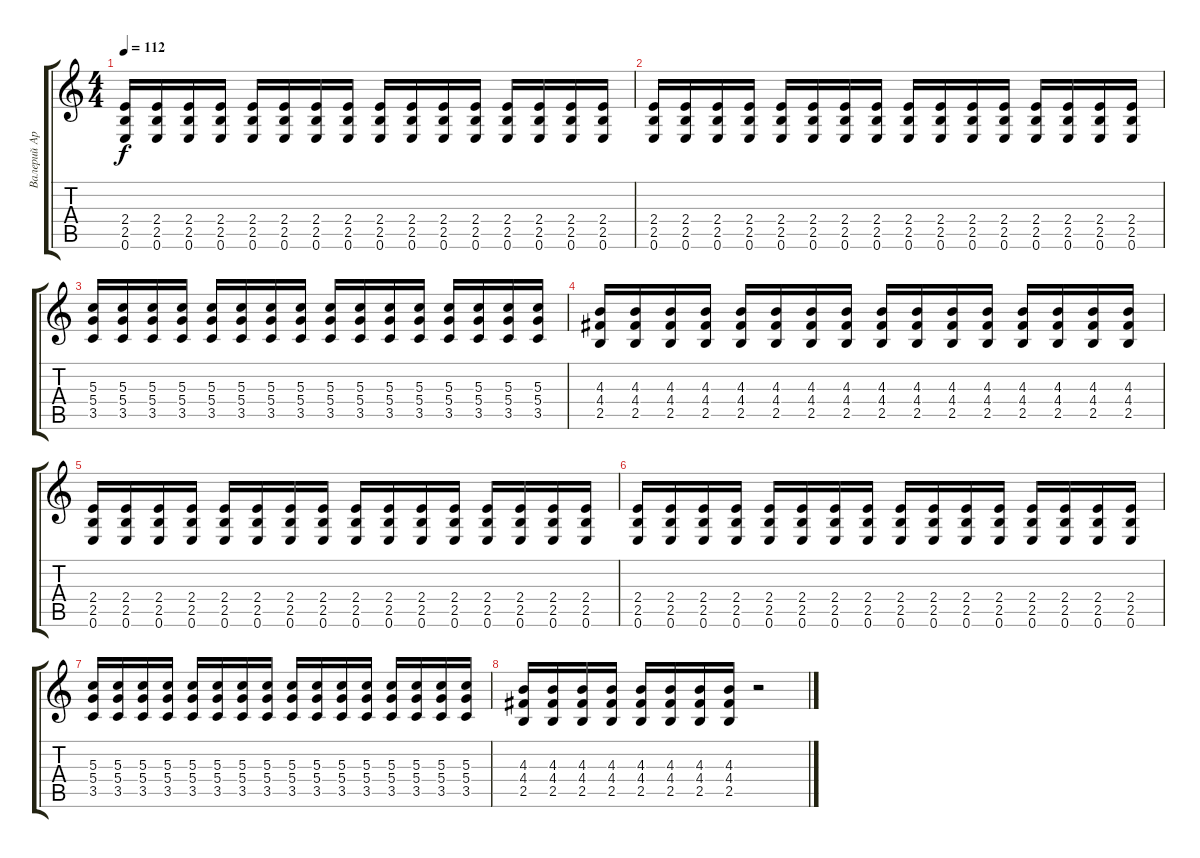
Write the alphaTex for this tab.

\track ("Валерий Аркадин" "Валерий Ар") {instrument distortionguitar}
\staff {score tabs}
\tuning (E4 B3 G3 D3 A2 E2) {hide}
\ts (4 4)
\tempo 112
\clef g2
\ks c
(2.4 2.5 0.6).16{dy f} (2.4 2.5 0.6).16 (2.4 2.5 0.6).16 (2.4 2.5 0.6).16 (2.4 2.5 0.6).16 (2.4 2.5 0.6).16 (2.4 2.5 0.6).16 (2.4 2.5 0.6).16 (2.4 2.5 0.6).16 (2.4 2.5 0.6).16 (2.4 2.5 0.6).16 (2.4 2.5 0.6).16 (2.4 2.5 0.6).16 (2.4 2.5 0.6).16 (2.4 2.5 0.6).16 (2.4 2.5 0.6).16 |
(2.4 2.5 0.6).16 (2.4 2.5 0.6).16 (2.4 2.5 0.6).16 (2.4 2.5 0.6).16 (2.4 2.5 0.6).16 (2.4 2.5 0.6).16 (2.4 2.5 0.6).16 (2.4 2.5 0.6).16 (2.4 2.5 0.6).16 (2.4 2.5 0.6).16 (2.4 2.5 0.6).16 (2.4 2.5 0.6).16 (2.4 2.5 0.6).16 (2.4 2.5 0.6).16 (2.4 2.5 0.6).16 (2.4 2.5 0.6).16 |
(5.3 5.4 3.5).16 (5.3 5.4 3.5).16 (5.3 5.4 3.5).16 (5.3 5.4 3.5).16 (5.3 5.4 3.5).16 (5.3 5.4 3.5).16 (5.3 5.4 3.5).16 (5.3 5.4 3.5).16 (5.3 5.4 3.5).16 (5.3 5.4 3.5).16 (5.3 5.4 3.5).16 (5.3 5.4 3.5).16 (5.3 5.4 3.5).16 (5.3 5.4 3.5).16 (5.3 5.4 3.5).16 (5.3 5.4 3.5).16 |
(4.3 4.4 2.5).16 (4.3 4.4 2.5).16 (4.3 4.4 2.5).16 (4.3 4.4 2.5).16 (4.3 4.4 2.5).16 (4.3 4.4 2.5).16 (4.3 4.4 2.5).16 (4.3 4.4 2.5).16 (4.3 4.4 2.5).16 (4.3 4.4 2.5).16 (4.3 4.4 2.5).16 (4.3 4.4 2.5).16 (4.3 4.4 2.5).16 (4.3 4.4 2.5).16 (4.3 4.4 2.5).16 (4.3 4.4 2.5).16 |
(2.4 2.5 0.6).16 (2.4 2.5 0.6).16 (2.4 2.5 0.6).16 (2.4 2.5 0.6).16 (2.4 2.5 0.6).16 (2.4 2.5 0.6).16 (2.4 2.5 0.6).16 (2.4 2.5 0.6).16 (2.4 2.5 0.6).16 (2.4 2.5 0.6).16 (2.4 2.5 0.6).16 (2.4 2.5 0.6).16 (2.4 2.5 0.6).16 (2.4 2.5 0.6).16 (2.4 2.5 0.6).16 (2.4 2.5 0.6).16 |
(2.4 2.5 0.6).16 (2.4 2.5 0.6).16 (2.4 2.5 0.6).16 (2.4 2.5 0.6).16 (2.4 2.5 0.6).16 (2.4 2.5 0.6).16 (2.4 2.5 0.6).16 (2.4 2.5 0.6).16 (2.4 2.5 0.6).16 (2.4 2.5 0.6).16 (2.4 2.5 0.6).16 (2.4 2.5 0.6).16 (2.4 2.5 0.6).16 (2.4 2.5 0.6).16 (2.4 2.5 0.6).16 (2.4 2.5 0.6).16 |
(5.3 5.4 3.5).16 (5.3 5.4 3.5).16 (5.3 5.4 3.5).16 (5.3 5.4 3.5).16 (5.3 5.4 3.5).16 (5.3 5.4 3.5).16 (5.3 5.4 3.5).16 (5.3 5.4 3.5).16 (5.3 5.4 3.5).16 (5.3 5.4 3.5).16 (5.3 5.4 3.5).16 (5.3 5.4 3.5).16 (5.3 5.4 3.5).16 (5.3 5.4 3.5).16 (5.3 5.4 3.5).16 (5.3 5.4 3.5).16 |
(4.3 4.4 2.5).16 (4.3 4.4 2.5).16 (4.3 4.4 2.5).16 (4.3 4.4 2.5).16 (4.3 4.4 2.5).16 (4.3 4.4 2.5).16 (4.3 4.4 2.5).16 (4.3 4.4 2.5).16 r.2
